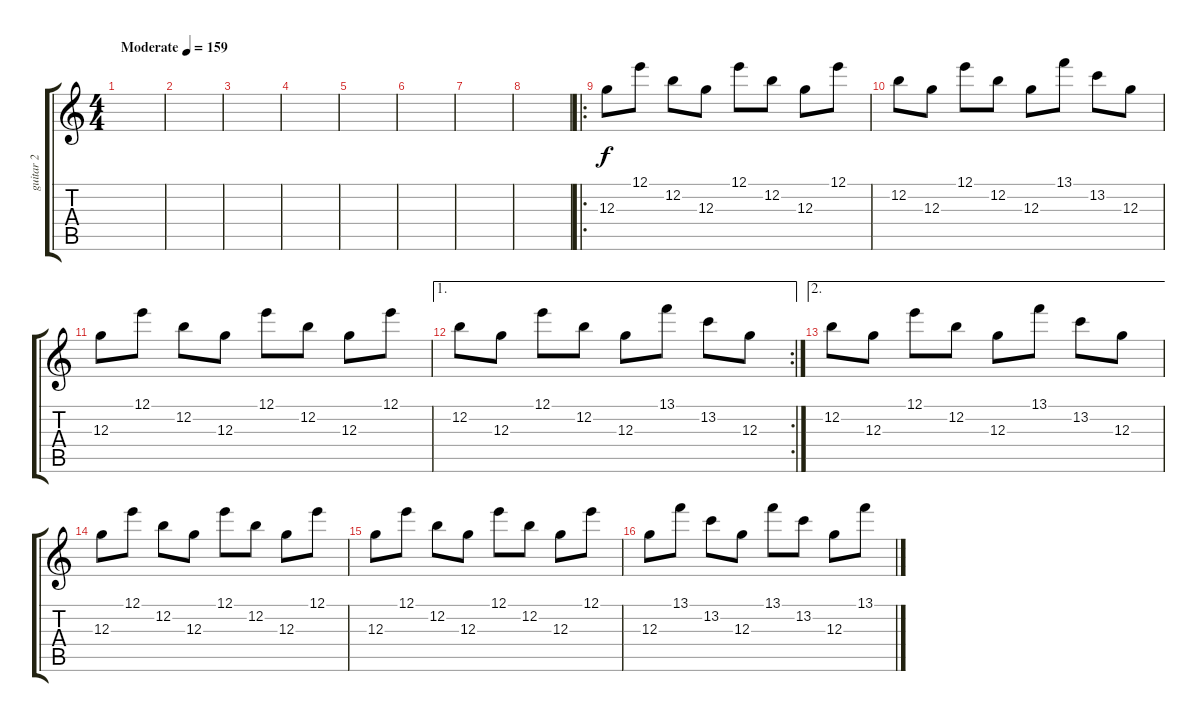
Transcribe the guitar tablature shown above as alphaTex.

\track ("guitar 2" "guitar 2") {instrument electricguitarclean}
\staff {score tabs}
\tuning (E4 B3 G3 D3 A2 E2) {hide}
\ts (4 4)
\tempo (159 "Moderate")
\clef g2
\ks c
|
|
|
|
|
|
|
|
\ro
12.3.8 12.1.8 12.2.8 12.3.8 12.1.8 12.2.8 12.3.8 12.1.8 |
12.2.8 12.3.8 12.1.8 12.2.8 12.3.8 13.1.8 13.2.8 12.3.8 |
12.3.8 12.1.8 12.2.8 12.3.8 12.1.8 12.2.8 12.3.8 12.1.8 |
\ae 1
\rc 2
12.2.8 12.3.8 12.1.8 12.2.8 12.3.8 13.1.8 13.2.8 12.3.8 |
\ae 2
12.2.8 12.3.8 12.1.8 12.2.8 12.3.8 13.1.8 13.2.8 12.3.8 |
12.3.8 12.1.8 12.2.8 12.3.8 12.1.8 12.2.8 12.3.8 12.1.8 |
12.3.8 12.1.8 12.2.8 12.3.8 12.1.8 12.2.8 12.3.8 12.1.8 |
12.3.8 13.1.8 13.2.8 12.3.8 13.1.8 13.2.8 12.3.8 13.1.8
